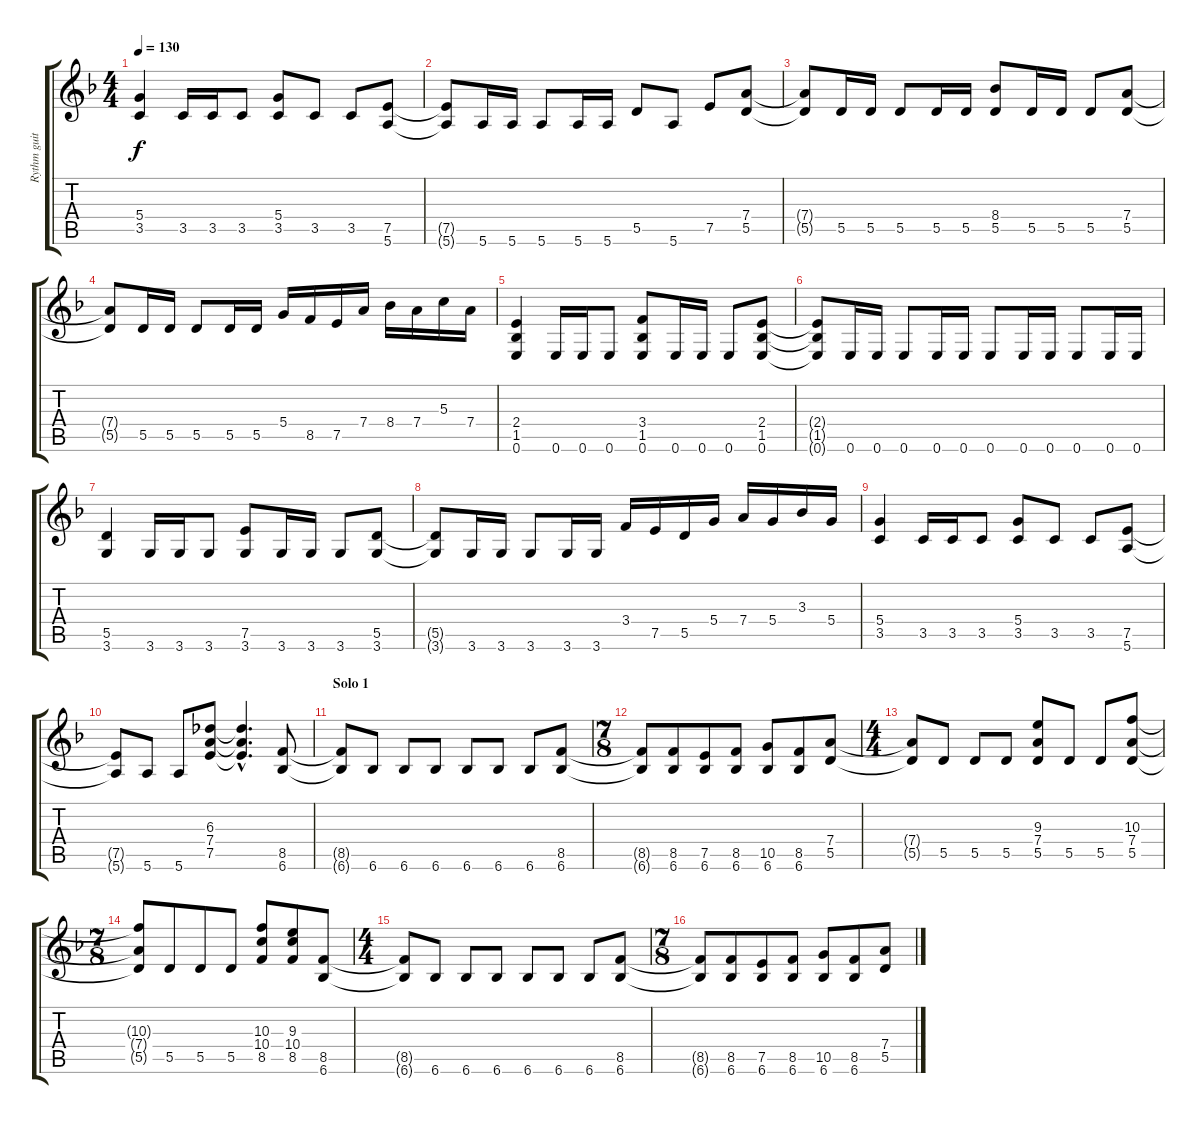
\track ("Rythm guitar" "Rythm guit") {instrument distortionguitar}
\staff {score tabs}
\tuning (E4 B3 G3 D3 A2 E2) {hide}
\ts (4 4)
\tempo 130
\clef g2
\ks dminor
(5.4 3.5).4{dy f} 3.5.16 3.5.16 3.5.8 (5.4 3.5).8 3.5.8 3.5.8 (7.5 5.6).8 |
(7.5{t} 5.6{t}).8 5.6.16 5.6.16 5.6.8 5.6.16 5.6.16 5.5.8 5.6.8 7.5.8 (7.4 5.5).8 |
(7.4{t} 5.5{t}).8 5.5.16 5.5.16 5.5.8 5.5.16 5.5.16 (8.4 5.5).8 5.5.16 5.5.16 5.5.8 (7.4 5.5).8 |
(7.4{t} 5.5{t}).8 5.5.16 5.5.16 5.5.8 5.5.16 5.5.16 5.4.16 8.5.16 7.5.16 7.4.16 8.4.16 7.4.16 5.3.16 7.4.16 |
(2.4 1.5 0.6).4 0.6.16 0.6.16 0.6.8 (3.4 1.5 0.6).8 0.6.16 0.6.16 0.6.8 (2.4 1.5 0.6).8 |
(2.4{t} 1.5{t} 0.6{t}).8 0.6.16 0.6.16 0.6.8 0.6.16 0.6.16 0.6.8 0.6.16 0.6.16 0.6.8 0.6.16 0.6.16 |
(5.5 3.6).4 3.6.16 3.6.16 3.6.8 (7.5 3.6).8 3.6.16 3.6.16 3.6.8 (5.5 3.6).8 |
(5.5{t} 3.6{t}).8 3.6.16 3.6.16 3.6.8 3.6.16 3.6.16 3.4.16 7.5.16 5.5.16 5.4.16 7.4.16 5.4.16 3.3.16 5.4.16 |
(5.4 3.5).4 3.5.16 3.5.16 3.5.8 (5.4 3.5).8 3.5.8 3.5.8 (7.5 5.6).8 |
(7.5{t} 5.6{t}).8 5.6.8 5.6.8 (6.3 7.4 7.5).8 (6.3{hac t} 7.4{hac t} 7.5{hac t}).4{d} (8.5 6.6).8 |
\section ("" "Solo 1")
(8.5{t} 6.6{t}).8 6.6.8 6.6.8 6.6.8 6.6.8 6.6.8 6.6.8 (8.5 6.6).8 |
\ts (7 8)
(8.5{t} 6.6{t}).8 (8.5 6.6).8 (7.5 6.6).8 (8.5 6.6).8 (10.5 6.6).8 (8.5 6.6).8 (7.4 5.5).8 |
\ts (4 4)
(7.4{t} 5.5{t}).8 5.5.8 5.5.8 5.5.8 (9.3 7.4 5.5).8 5.5.8 5.5.8 (10.3 7.4 5.5).8 |
\ts (7 8)
(10.3{t} 7.4{t} 5.5{t}).8 5.5.8 5.5.8 5.5.8 (10.3 10.4 8.5).8 (9.3 10.4 8.5).8 (8.5 6.6).8 |
\ts (4 4)
(8.5{t} 6.6{t}).8 6.6.8 6.6.8 6.6.8 6.6.8 6.6.8 6.6.8 (8.5 6.6).8 |
\ts (7 8)
(8.5{t} 6.6{t}).8 (8.5 6.6).8 (7.5 6.6).8 (8.5 6.6).8 (10.5 6.6).8 (8.5 6.6).8 (7.4 5.5).8
